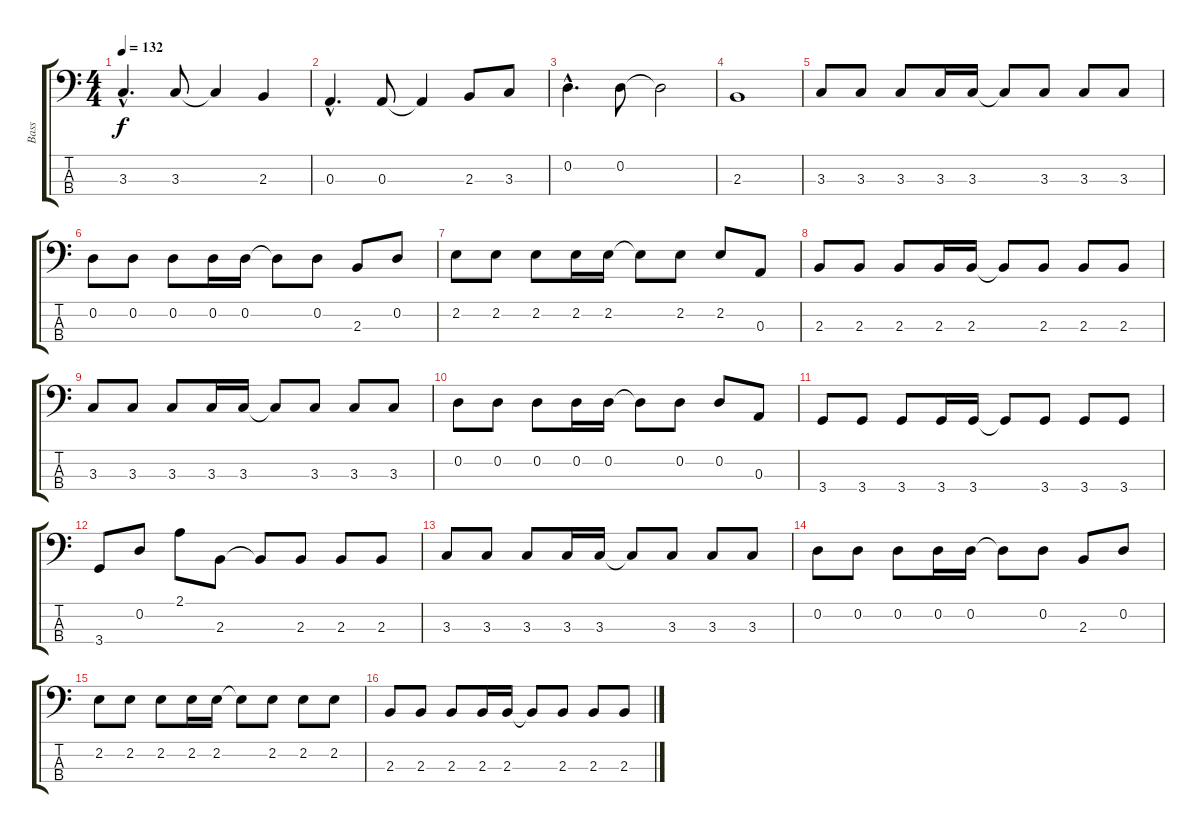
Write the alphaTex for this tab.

\track ("Bass" "Bass") {instrument electricbassfinger}
\staff {score tabs}
\tuning (G2 D2 A1 E1) {hide}
\ts (4 4)
\tempo 132
\clef f4
\ks c
3.3{hac}.4{d dy f} 3.3.8 3.3{t}.4 2.3.4 |
0.3{hac}.4{d} 0.3.8 0.3{t}.4 2.3.8 3.3.8 |
0.2{hac}.4{d} 0.2.8 0.2{t}.2 |
2.3.1 |
3.3.8 3.3.8 3.3.8 3.3.16 3.3.16 3.3{t}.8 3.3.8 3.3.8 3.3.8 |
0.2.8 0.2.8 0.2.8 0.2.16 0.2.16 0.2{t}.8 0.2.8 2.3.8 0.2.8 |
2.2.8 2.2.8 2.2.8 2.2.16 2.2.16 2.2{t}.8 2.2.8 2.2.8 0.3.8 |
2.3.8 2.3.8 2.3.8 2.3.16 2.3.16 2.3{t}.8 2.3.8 2.3.8 2.3.8 |
3.3.8 3.3.8 3.3.8 3.3.16 3.3.16 3.3{t}.8 3.3.8 3.3.8 3.3.8 |
0.2.8 0.2.8 0.2.8 0.2.16 0.2.16 0.2{t}.8 0.2.8 0.2.8 0.3.8 |
3.4.8 3.4.8 3.4.8 3.4.16 3.4.16 3.4{t}.8 3.4.8 3.4.8 3.4.8 |
3.4.8 0.2.8 2.1.8 2.3.8 2.3{t}.8 2.3.8 2.3.8 2.3.8 |
3.3.8 3.3.8 3.3.8 3.3.16 3.3.16 3.3{t}.8 3.3.8 3.3.8 3.3.8 |
0.2.8 0.2.8 0.2.8 0.2.16 0.2.16 0.2{t}.8 0.2.8 2.3.8 0.2.8 |
2.2.8 2.2.8 2.2.8 2.2.16 2.2.16 2.2{t}.8 2.2.8 2.2.8 2.2.8 |
2.3.8 2.3.8 2.3.8 2.3.16 2.3.16 2.3{t}.8 2.3.8 2.3.8 2.3.8
